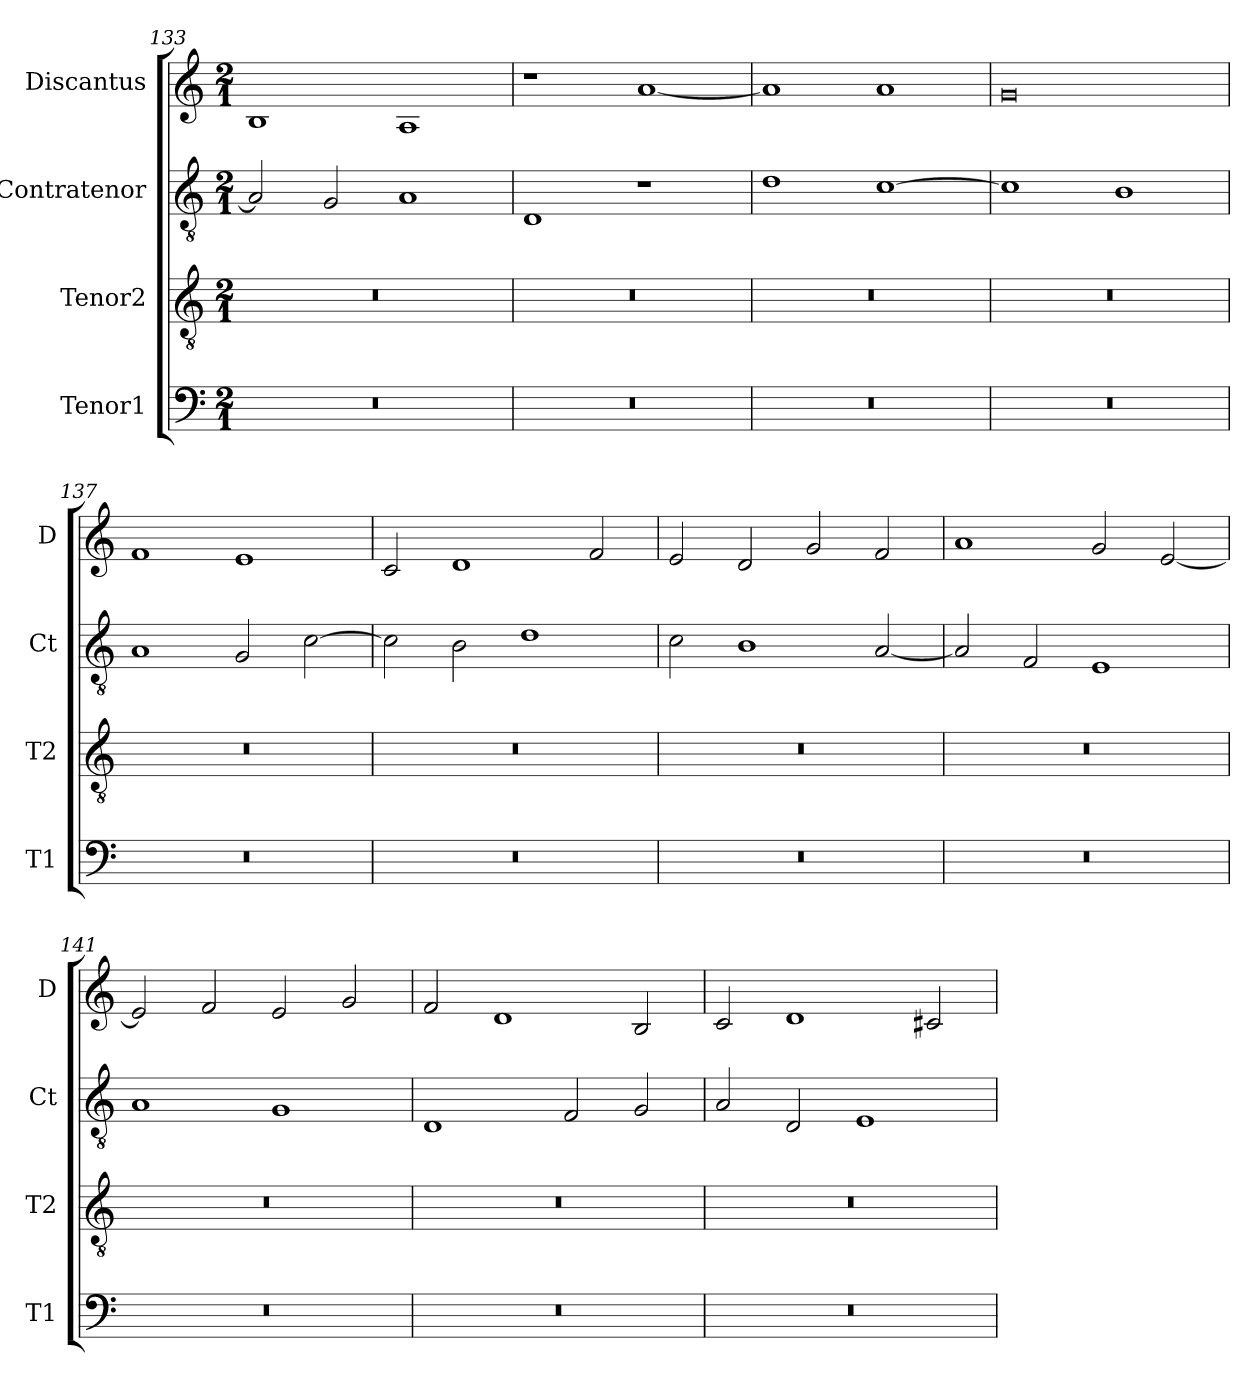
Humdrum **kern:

**kern	**kern	**kern	**kern
*part4	*part3	*part2	*part1
*staff4	*staff3	*staff2	*staff1
*I"Tenor1	*I"Tenor2	*I"Contratenor	*I"Discantus
*I'T1	*I'T2	*I'Ct	*I'D
*clefF4	*clefGv2	*clefGv2	*clefG2
*k[]	*k[]	*k[]	*k[]
*M2/1	*M2/1	*M2/1	*M2/1
=133	=133	=133	=133
0r	0r	2A/]	1B
.	.	2G/	.
.	.	1A	1A
=134	=134	=134	=134
0r	0r	1D	1r
.	.	1r	[1a
=135	=135	=135	=135
0r	0r	1d	1a]
.	.	[1c	1a
=136	=136	=136	=136
0r	0r	1c]	0g
.	.	1B	.
=137	=137	=137	=137
0r	0r	1A	1f
.	.	2G/	1e
.	.	[2c\	.
=138	=138	=138	=138
0r	0r	2c\]	2c/
.	.	2B\	1d
.	.	1d	.
.	.	.	2f/
=139	=139	=139	=139
0r	0r	2c\	2e/
.	.	1B	2d/
.	.	.	2g/
.	.	[2A/	2f/
=140	=140	=140	=140
0r	0r	2A/]	1a
.	.	2F/	.
.	.	1E	2g/
.	.	.	[2e/
=141	=141	=141	=141
0r	0r	1A	2e/]
.	.	.	2f/
.	.	1G	2e/
.	.	.	2g/
=142	=142	=142	=142
0r	0r	1D	2f/
.	.	.	1d
.	.	2F/	.
.	.	2G/	2B/
=143	=143	=143	=143
0r	0r	2A/	2c/
.	.	2D/	1d
.	.	1E	.
.	.	.	2c#X/
=	=	=	=
*-	*-	*-	*-
